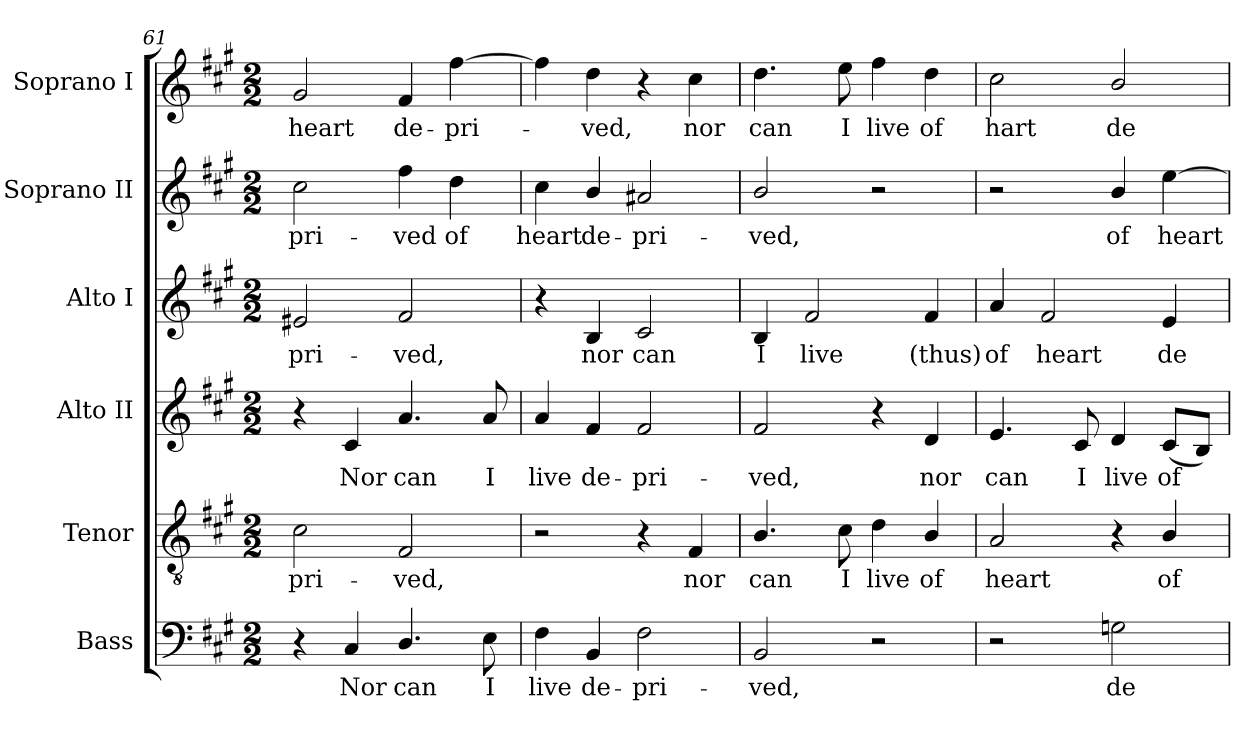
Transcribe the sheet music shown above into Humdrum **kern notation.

**kern	**text	**kern	**text	**kern	**text	**kern	**text	**kern	**text	**kern	**text
*part6	*part6	*part5	*part5	*part4	*part4	*part3	*part3	*part2	*part2	*part1	*part1
*staff6	*staff6	*staff5	*staff5	*staff4	*staff4	*staff3	*staff3	*staff2	*staff2	*staff1	*staff1
*I"Bass	*	*I"Tenor	*	*I"Alto II	*	*I"Alto I	*	*I"Soprano II	*	*I"Soprano I	*
*I'B	*	*I'T.	*	*I'A.	*	*I'A I	*	*I'S II	*	*I'S I	*
*clefF4	*	*clefGv2	*	*clefG2	*	*clefG2	*	*clefG2	*	*clefG2	*
*	*	*ITrd7c12	*	*	*	*	*	*	*	*	*
*k[f#c#g#]	*	*k[f#c#g#]	*	*k[f#c#g#]	*	*k[f#c#g#]	*	*k[f#c#g#]	*	*k[f#c#g#]	*
*A:	*	*A:	*	*A:	*	*A:	*	*A:	*	*A:	*
*M2/2	*	*M2/2	*	*M2/2	*	*M2/2	*	*M2/2	*	*M2/2	*
=61	=61	=61	=61	=61	=61	=61	=61	=61	=61	=61	=61
!	!	!	!LO:LY:b:color=#000000	!	!	!	!	!	!	!	!
!	!	!	!	!	!	!	!LO:LY:b:color=#000000	!	!	!	!
!	!	!	!	!	!	!	!	!	!LO:LY:b:color=#000000	!	!
!	!	!	!	!	!	!	!	!	!	!	!LO:LY:b:color=#000000
4r	.	2C#i\	-pri-	4r	.	2e#Xi/	-pri-	2cc#i\	-pri-	2g#i/	heart
!	!LO:LY:b:color=#000000	!	!	!	!	!	!	!	!	!	!
!	!	!	!	!	!LO:LY:b:color=#000000	!	!	!	!	!	!
4C#i/	Nor	.	.	4c#i/	Nor	.	.	.	.	.	.
!	!LO:LY:b:color=#000000	!	!	!	!	!	!	!	!	!	!
!	!	!	!LO:LY:b:color=#000000	!	!	!	!	!	!	!	!
!	!	!	!	!	!LO:LY:b:color=#000000	!	!	!	!	!	!
!	!	!	!	!	!	!	!LO:LY:b:color=#000000	!	!	!	!
!	!	!	!	!	!	!	!	!	!LO:LY:b:color=#000000	!	!
!	!	!	!	!	!	!	!	!	!	!	!LO:LY:b:color=#000000
4.Di/	can	2FF#i/	-ved,	4.ai/	can	2f#i/	-ved,	4ff#i\	-ved	4f#i/	de-
!	!	!	!	!	!	!	!	!	!LO:LY:b:color=#000000	!	!
!	!	!	!	!	!	!	!	!	!	!	!LO:LY:b:color=#000000
.	.	.	.	.	.	.	.	4ddi\	of	[4ff#i\	-pri-
!	!LO:LY:b:color=#000000	!	!	!	!	!	!	!	!	!	!
!	!	!	!	!	!LO:LY:b:color=#000000	!	!	!	!	!	!
8Ei\	I	.	.	8ai/	I	.	.	.	.	.	.
=62	=62	=62	=62	=62	=62	=62	=62	=62	=62	=62	=62
!	!LO:LY:b:color=#000000	!	!	!	!	!	!	!	!	!	!
!	!	!	!	!	!LO:LY:b:color=#000000	!	!	!	!	!	!
!	!	!	!	!	!	!	!	!	!LO:LY:b:color=#000000	!	!
4F#i\	live	2r	.	4ai/	live	4r	.	4cc#i\	heart	4ff#i\]	.
!	!LO:LY:b:color=#000000	!	!	!	!	!	!	!	!	!	!
!	!	!	!	!	!LO:LY:b:color=#000000	!	!	!	!	!	!
!	!	!	!	!	!	!	!LO:LY:b:color=#000000	!	!	!	!
!	!	!	!	!	!	!	!	!	!LO:LY:b:color=#000000	!	!
!	!	!	!	!	!	!	!	!	!	!	!LO:LY:b:color=#000000
4BBi/	de-	.	.	4f#i/	de-	4Bi/	nor	4bi/	de-	4ddi\	-ved,
!	!LO:LY:b:color=#000000	!	!	!	!	!	!	!	!	!	!
!	!	!	!	!	!LO:LY:b:color=#000000	!	!	!	!	!	!
!	!	!	!	!	!	!	!LO:LY:b:color=#000000	!	!	!	!
!	!	!	!	!	!	!	!	!	!LO:LY:b:color=#000000	!	!
2F#i\	-pri-	4r	.	2f#i/	-pri-	2c#i/	can	2a#Xi/	-pri-	4r	.
!	!	!	!LO:LY:b:color=#000000	!	!	!	!	!	!	!	!
!	!	!	!	!	!	!	!	!	!	!	!LO:LY:b:color=#000000
.	.	4FF#i/	nor	.	.	.	.	.	.	4cc#i\	nor
=63	=63	=63	=63	=63	=63	=63	=63	=63	=63	=63	=63
!	!LO:LY:b:color=#000000	!	!	!	!	!	!	!	!	!	!
!	!	!	!LO:LY:b:color=#000000	!	!	!	!	!	!	!	!
!	!	!	!	!	!LO:LY:b:color=#000000	!	!	!	!	!	!
!	!	!	!	!	!	!	!LO:LY:b:color=#000000	!	!	!	!
!	!	!	!	!	!	!	!	!	!LO:LY:b:color=#000000	!	!
!	!	!	!	!	!	!	!	!	!	!	!LO:LY:b:color=#000000
2BBi/	-ved,	4.BBi/	can	2f#i/	-ved,	4Bi/	I	2bi/	-ved,	4.ddi\	can
!	!	!	!	!	!	!	!LO:LY:b:color=#000000	!	!	!	!
.	.	.	.	.	.	2f#i/	live	.	.	.	.
!	!	!	!LO:LY:b:color=#000000	!	!	!	!	!	!	!	!
!	!	!	!	!	!	!	!	!	!	!	!LO:LY:b:color=#000000
.	.	8C#i\	I	.	.	.	.	.	.	8eei\	I
!	!	!	!LO:LY:b:color=#000000	!	!	!	!	!	!	!	!
!	!	!	!	!	!	!	!	!	!	!	!LO:LY:b:color=#000000
2r	.	4Di\	live	4r	.	.	.	2r	.	4ff#i\	live
!	!	!	!LO:LY:b:color=#000000	!	!	!	!	!	!	!	!
!	!	!	!	!	!LO:LY:b:color=#000000	!	!	!	!	!	!
!	!	!	!	!	!	!	!LO:LY:b:color=#000000	!	!	!	!
!	!	!	!	!	!	!	!	!	!	!	!LO:LY:b:color=#000000
.	.	4BBi/	of	4di/	nor	4f#i/	(thus)	.	.	4ddi\	of
=64	=64	=64	=64	=64	=64	=64	=64	=64	=64	=64	=64
!	!	!	!LO:LY:b:color=#000000	!	!	!	!	!	!	!	!
!	!	!	!	!	!LO:LY:b:color=#000000	!	!	!	!	!	!
!	!	!	!	!	!	!	!LO:LY:b:color=#000000	!	!	!	!
!	!	!	!	!	!	!	!	!	!	!	!LO:LY:b:color=#000000
2r	.	2AAi/	heart	4.ei/	can	4ai/	of	2r	.	2cc#i\	hart
!	!	!	!	!	!	!	!LO:LY:b:color=#000000	!	!	!	!
.	.	.	.	.	.	2f#i/	heart	.	.	.	.
!	!	!	!	!	!LO:LY:b:color=#000000	!	!	!	!	!	!
.	.	.	.	8c#i/	I	.	.	.	.	.	.
!	!LO:LY:b:color=#000000	!	!	!	!	!	!	!	!	!	!
!	!	!	!	!	!LO:LY:b:color=#000000	!	!	!	!	!	!
!	!	!	!	!	!	!	!	!	!LO:LY:b:color=#000000	!	!
!	!	!	!	!	!	!	!	!	!	!	!LO:LY:b:color=#000000
2Gni\	de-	4r	.	4di/	live	.	.	4bi/	of	2bi/	de-
!	!	!	!LO:LY:b:color=#000000	!	!	!	!	!	!	!	!
!	!	!	!	!	!LO:LY:b:color=#000000	!	!	!	!	!	!
!	!	!	!	!	!	!	!LO:LY:b:color=#000000	!	!	!	!
!	!	!	!	!	!	!	!	!	!LO:LY:b:color=#000000	!	!
.	.	4BBi/	of	(8c#i/L	of	4ei/	de-	[4eei\	heart	.	.
.	.	.	.	8Bi/J)	.	.	.	.	.	.	.
=	=	=	=	=	=	=	=	=	=	=	=
*-	*-	*-	*-	*-	*-	*-	*-	*-	*-	*-	*-
